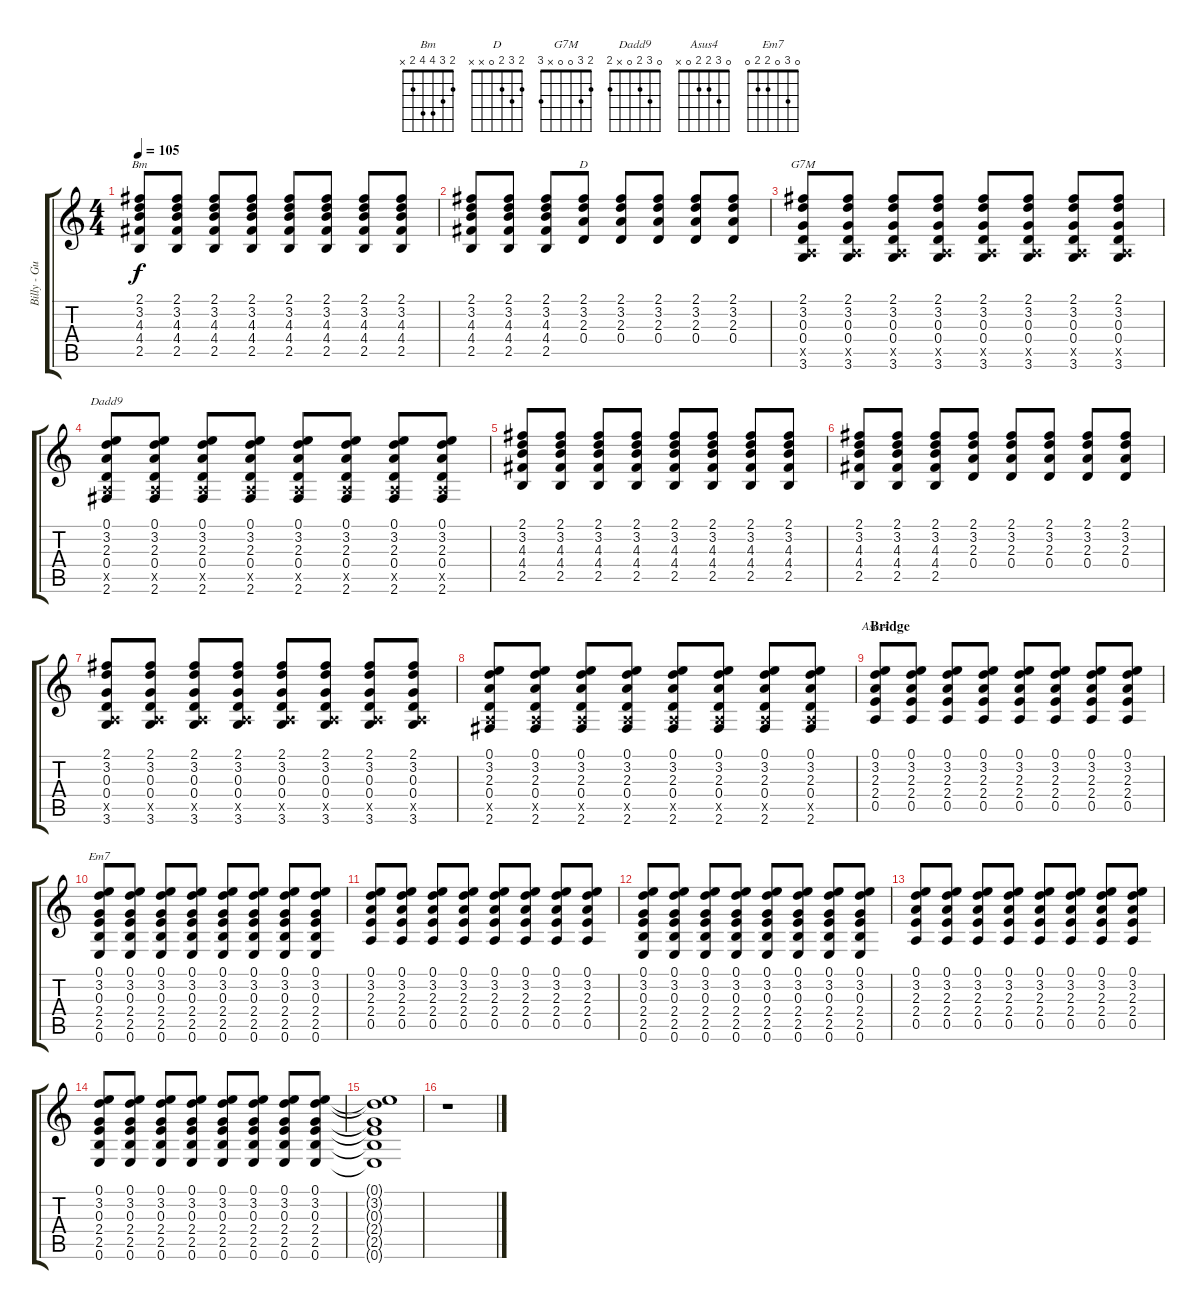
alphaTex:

\track ("Billy - Guitar" "Billy - Gu") {instrument acousticguitarsteel}
\staff {score tabs}
\tuning (E4 B3 G3 D3 A2 E2) {hide}
\chord ("Bm" 2 3 4 4 2 x)
\chord ("D" 2 3 2 0 x x)
\chord ("G7M" 2 3 0 0 x 3)
\chord ("Dadd9" 0 3 2 0 x 2)
\chord ("Asus4" 0 3 2 2 0 x)
\chord ("Em7" 0 3 0 2 2 0)
\ts (4 4)
\tempo 105
\clef g2
\ks c
(2.1 3.2 4.3 4.4 2.5).8{ch "Bm" dy f} (2.1 3.2 4.3 4.4 2.5).8 (2.1 3.2 4.3 4.4 2.5).8 (2.1 3.2 4.3 4.4 2.5).8 (2.1 3.2 4.3 4.4 2.5).8 (2.1 3.2 4.3 4.4 2.5).8 (2.1 3.2 4.3 4.4 2.5).8 (2.1 3.2 4.3 4.4 2.5).8 |
(2.1 3.2 4.3 4.4 2.5).8 (2.1 3.2 4.3 4.4 2.5).8 (2.1 3.2 4.3 4.4 2.5).8 (2.1 3.2 2.3 0.4).8{ch "D"} (2.1 3.2 2.3 0.4).8 (2.1 3.2 2.3 0.4).8 (2.1 3.2 2.3 0.4).8 (2.1 3.2 2.3 0.4).8 |
(2.1 3.2 0.3 0.4 0.5{x} 3.6).8{ch "G7M"} (2.1 3.2 0.3 0.4 0.5{x} 3.6).8 (2.1 3.2 0.3 0.4 0.5{x} 3.6).8 (2.1 3.2 0.3 0.4 0.5{x} 3.6).8 (2.1 3.2 0.3 0.4 0.5{x} 3.6).8 (2.1 3.2 0.3 0.4 0.5{x} 3.6).8 (2.1 3.2 0.3 0.4 0.5{x} 3.6).8 (2.1 3.2 0.3 0.4 0.5{x} 3.6).8 |
(0.1 3.2 2.3 0.4 0.5{x} 2.6).8{ch "Dadd9"} (0.1 3.2 2.3 0.4 0.5{x} 2.6).8 (0.1 3.2 2.3 0.4 0.5{x} 2.6).8 (0.1 3.2 2.3 0.4 0.5{x} 2.6).8 (0.1 3.2 2.3 0.4 0.5{x} 2.6).8 (0.1 3.2 2.3 0.4 0.5{x} 2.6).8 (0.1 3.2 2.3 0.4 0.5{x} 2.6).8 (0.1 3.2 2.3 0.4 0.5{x} 2.6).8 |
(2.1 3.2 4.3 4.4 2.5).8 (2.1 3.2 4.3 4.4 2.5).8 (2.1 3.2 4.3 4.4 2.5).8 (2.1 3.2 4.3 4.4 2.5).8 (2.1 3.2 4.3 4.4 2.5).8 (2.1 3.2 4.3 4.4 2.5).8 (2.1 3.2 4.3 4.4 2.5).8 (2.1 3.2 4.3 4.4 2.5).8 |
(2.1 3.2 4.3 4.4 2.5).8 (2.1 3.2 4.3 4.4 2.5).8 (2.1 3.2 4.3 4.4 2.5).8 (2.1 3.2 2.3 0.4).8 (2.1 3.2 2.3 0.4).8 (2.1 3.2 2.3 0.4).8 (2.1 3.2 2.3 0.4).8 (2.1 3.2 2.3 0.4).8 |
(2.1 3.2 0.3 0.4 0.5{x} 3.6).8 (2.1 3.2 0.3 0.4 0.5{x} 3.6).8 (2.1 3.2 0.3 0.4 0.5{x} 3.6).8 (2.1 3.2 0.3 0.4 0.5{x} 3.6).8 (2.1 3.2 0.3 0.4 0.5{x} 3.6).8 (2.1 3.2 0.3 0.4 0.5{x} 3.6).8 (2.1 3.2 0.3 0.4 0.5{x} 3.6).8 (2.1 3.2 0.3 0.4 0.5{x} 3.6).8 |
(0.1 3.2 2.3 0.4 0.5{x} 2.6).8 (0.1 3.2 2.3 0.4 0.5{x} 2.6).8 (0.1 3.2 2.3 0.4 0.5{x} 2.6).8 (0.1 3.2 2.3 0.4 0.5{x} 2.6).8 (0.1 3.2 2.3 0.4 0.5{x} 2.6).8 (0.1 3.2 2.3 0.4 0.5{x} 2.6).8 (0.1 3.2 2.3 0.4 0.5{x} 2.6).8 (0.1 3.2 2.3 0.4 0.5{x} 2.6).8 |
\section ("" "Bridge")
(0.1 3.2 2.3 2.4 0.5).8{ch "Asus4"} (0.1 3.2 2.3 2.4 0.5).8 (0.1 3.2 2.3 2.4 0.5).8 (0.1 3.2 2.3 2.4 0.5).8 (0.1 3.2 2.3 2.4 0.5).8 (0.1 3.2 2.3 2.4 0.5).8 (0.1 3.2 2.3 2.4 0.5).8 (0.1 3.2 2.3 2.4 0.5).8 |
(0.1 3.2 0.3 2.4 2.5 0.6).8{ch "Em7"} (0.1 3.2 0.3 2.4 2.5 0.6).8 (0.1 3.2 0.3 2.4 2.5 0.6).8 (0.1 3.2 0.3 2.4 2.5 0.6).8 (0.1 3.2 0.3 2.4 2.5 0.6).8 (0.1 3.2 0.3 2.4 2.5 0.6).8 (0.1 3.2 0.3 2.4 2.5 0.6).8 (0.1 3.2 0.3 2.4 2.5 0.6).8 |
(0.1 3.2 2.3 2.4 0.5).8 (0.1 3.2 2.3 2.4 0.5).8 (0.1 3.2 2.3 2.4 0.5).8 (0.1 3.2 2.3 2.4 0.5).8 (0.1 3.2 2.3 2.4 0.5).8 (0.1 3.2 2.3 2.4 0.5).8 (0.1 3.2 2.3 2.4 0.5).8 (0.1 3.2 2.3 2.4 0.5).8 |
(0.1 3.2 0.3 2.4 2.5 0.6).8 (0.1 3.2 0.3 2.4 2.5 0.6).8 (0.1 3.2 0.3 2.4 2.5 0.6).8 (0.1 3.2 0.3 2.4 2.5 0.6).8 (0.1 3.2 0.3 2.4 2.5 0.6).8 (0.1 3.2 0.3 2.4 2.5 0.6).8 (0.1 3.2 0.3 2.4 2.5 0.6).8 (0.1 3.2 0.3 2.4 2.5 0.6).8 |
(0.1 3.2 2.3 2.4 0.5).8 (0.1 3.2 2.3 2.4 0.5).8 (0.1 3.2 2.3 2.4 0.5).8 (0.1 3.2 2.3 2.4 0.5).8 (0.1 3.2 2.3 2.4 0.5).8 (0.1 3.2 2.3 2.4 0.5).8 (0.1 3.2 2.3 2.4 0.5).8 (0.1 3.2 2.3 2.4 0.5).8 |
(0.1 3.2 0.3 2.4 2.5 0.6).8 (0.1 3.2 0.3 2.4 2.5 0.6).8 (0.1 3.2 0.3 2.4 2.5 0.6).8 (0.1 3.2 0.3 2.4 2.5 0.6).8 (0.1 3.2 0.3 2.4 2.5 0.6).8 (0.1 3.2 0.3 2.4 2.5 0.6).8 (0.1 3.2 0.3 2.4 2.5 0.6).8 (0.1 3.2 0.3 2.4 2.5 0.6).8 |
(0.1{t} 3.2{t} 0.3{t} 2.4{t} 2.5{t} 0.6{t}).1 |
r.1
